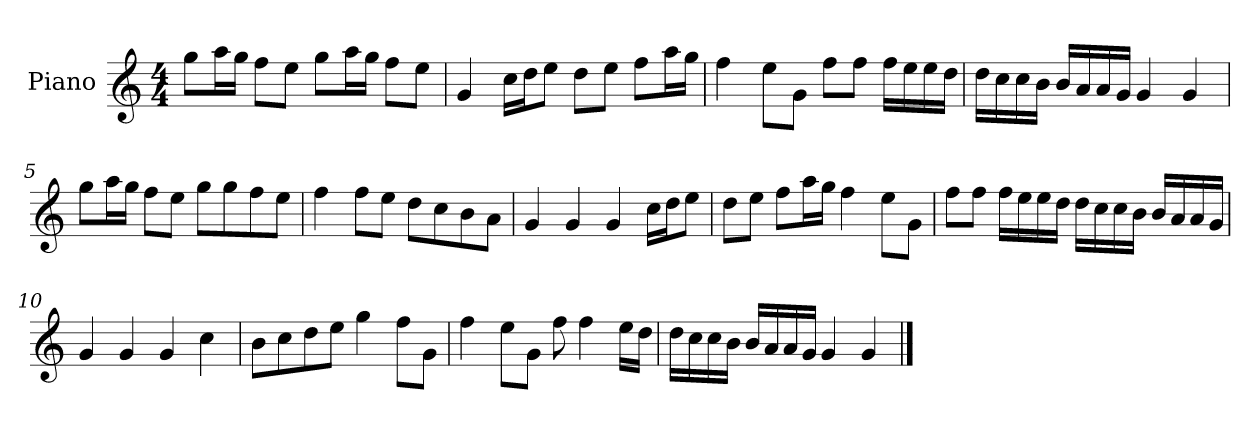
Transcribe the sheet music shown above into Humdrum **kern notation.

**kern
*part1
*staff1
*I"Piano
*I'P-no
*clefG2
*k[]
*M4/4
*MM90
=1
8gg\L
16aa\L
16gg\JJ
8ff\L
8ee\J
8gg\L
16aa\L
16gg\JJ
8ff\L
8ee\J
=2
4g/
16cc\LL
16dd\J
8ee\J
8dd\L
8ee\J
8ff\L
16aa\L
16gg\JJ
=3
4ff\
8ee\L
8g\J
8ff\L
8ff\J
16ff\LL
16ee\
16ee\
16dd\JJ
=4
16dd\LL
16cc\
16cc\
16b\JJ
16b/LL
16a/
16a/
16g/JJ
4g/
4g/
!!LO:LB:g=z
=5
8gg\L
16aa\L
16gg\JJ
8ff\L
8ee\J
8gg\L
8gg\
8ff\
8ee\J
=6
4ff\
8ff\L
8ee\J
8dd\L
8cc\
8b\
8a\J
=7
4g/
4g/
4g/
16cc\LL
16dd\J
8ee\J
=8
8dd\L
8ee\J
8ff\L
16aa\L
16gg\JJ
4ff\
8ee\L
8g\J
=9
8ff\L
8ff\J
16ff\LL
16ee\
16ee\
16dd\JJ
16dd\LL
16cc\
16cc\
16b\JJ
16b/LL
16a/
16a/
16g/JJ
!!LO:LB:g=z
=10
4g/
4g/
4g/
4cc\
=11
8b\L
8cc\
8dd\
8ee\J
4gg\
8ff\L
8g\J
=12
4ff\
8ee\L
8g\J
8ff\
4ff\
16ee\LL
16dd\JJ
=13
16dd\LL
16cc\
16cc\
16b\JJ
16b/LL
16a/
16a/
16g/JJ
4g/
4g/
==
*-
